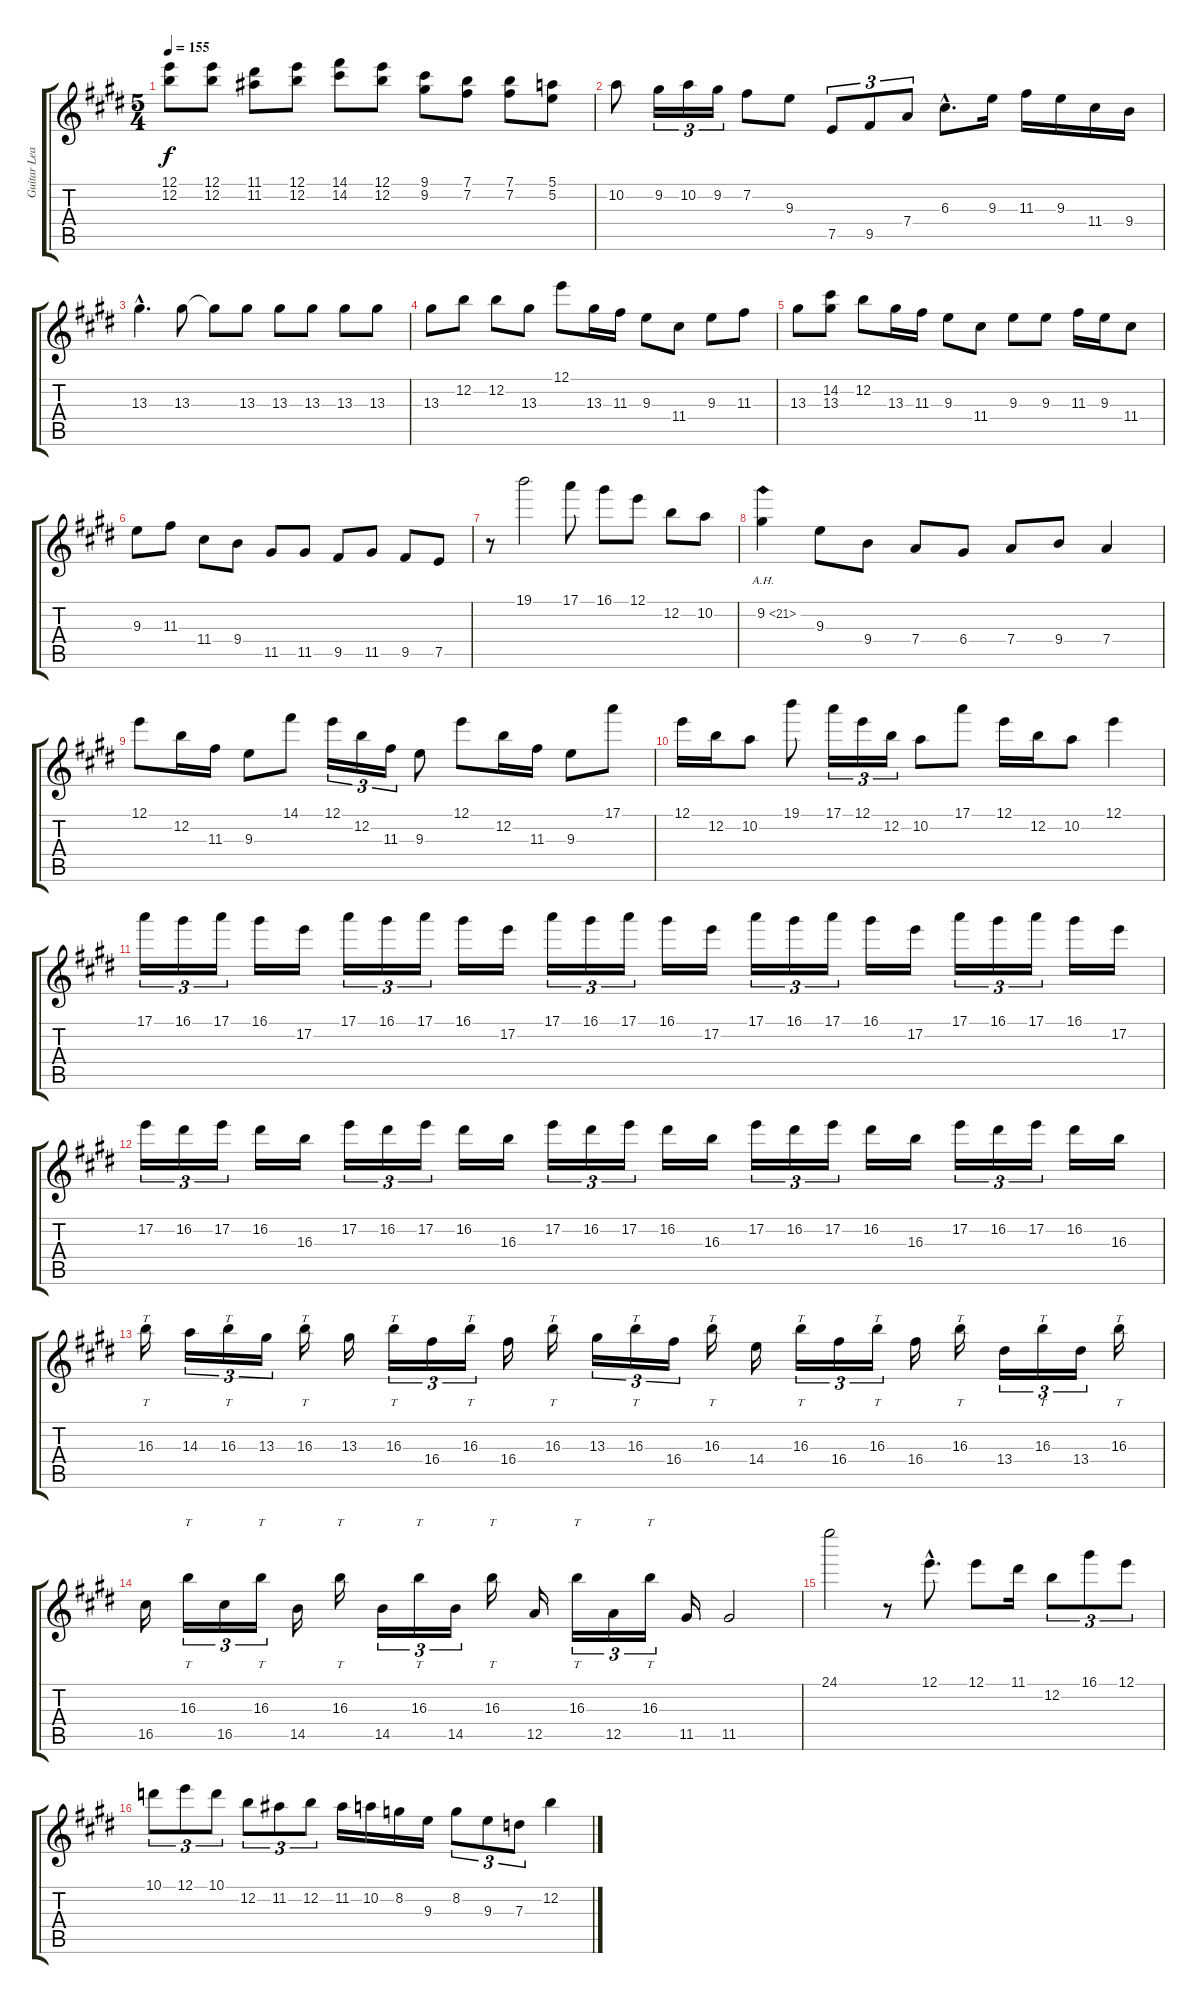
\track ("Guitar Lead" "Guitar Lea") {instrument distortionguitar}
\staff {score tabs}
\tuning (E4 B3 G3 D3 A2 E2) {hide}
\ts (5 4)
\tempo 155
\clef g2
\ks e
(12.1{t} 12.2{t}).8{dy f} (12.1 12.2).8 (11.1 11.2).8 (12.1 12.2).8 (14.1 14.2).8 (12.1 12.2).8 (9.1 9.2).8 (7.1 7.2).8 (7.1 7.2).8 (5.1 5.2).8 |
10.2.8 9.2.16{tu (3 2)} 10.2.16{tu (3 2)} 9.2.16{tu (3 2)} 7.2.8 9.3.8 7.5.8{tu (3 2)} 9.5.8{tu (3 2)} 7.4.8{tu (3 2)} 6.3{hac}.8{d} 9.3.16 11.3.16 9.3.16 11.4.16 9.4.16 |
13.3{hac}.4{d} 13.3.8 13.3{t}.8 13.3.8 13.3.8 13.3.8 13.3.8 13.3.8 |
13.3.8 12.2.8 12.2.8 13.3.8 12.1.8 13.3.16 11.3.16 9.3.8 11.4.8 9.3.8 11.3.8 |
13.3.8 (14.2 13.3).8 12.2.8 13.3.16 11.3.16 9.3.8 11.4.8 9.3.8 9.3.8 11.3.16 9.3.16 11.4.8 |
9.3.8 11.3.8 11.4.8 9.4.8 11.5.8 11.5.8 9.5.8 11.5.8 9.5.8 7.5.8 |
r.8 19.1.2 17.1.8 16.1.8 12.1.8 12.2.8 10.2.8 |
9.2{ah 12}.4 9.3.8 9.4.8 7.4.8 6.4.8 7.4.8 9.4.8 7.4.4 |
12.1.8 12.2.16 11.3.16 9.3.8 14.1.8 12.1.16{tu (3 2)} 12.2.16{tu (3 2)} 11.3.16{tu (3 2)} 9.3.8 12.1.8 12.2.16 11.3.16 9.3.8 17.1.8 |
12.1.16 12.2.16 10.2.8 19.1.8 17.1.16{tu (3 2)} 12.1.16{tu (3 2)} 12.2.16{tu (3 2)} 10.2.8 17.1.8 12.1.16 12.2.16 10.2.8 12.1.4 |
17.1.16{tu (3 2)} 16.1.16{tu (3 2)} 17.1.16{tu (3 2)} 16.1.16 17.2.16 17.1.16{tu (3 2)} 16.1.16{tu (3 2)} 17.1.16{tu (3 2)} 16.1.16 17.2.16 17.1.16{tu (3 2)} 16.1.16{tu (3 2)} 17.1.16{tu (3 2)} 16.1.16 17.2.16 17.1.16{tu (3 2)} 16.1.16{tu (3 2)} 17.1.16{tu (3 2)} 16.1.16 17.2.16 17.1.16{tu (3 2)} 16.1.16{tu (3 2)} 17.1.16{tu (3 2)} 16.1.16 17.2.16 |
17.2.16{tu (3 2)} 16.2.16{tu (3 2)} 17.2.16{tu (3 2)} 16.2.16 16.3.16 17.2.16{tu (3 2)} 16.2.16{tu (3 2)} 17.2.16{tu (3 2)} 16.2.16 16.3.16 17.2.16{tu (3 2)} 16.2.16{tu (3 2)} 17.2.16{tu (3 2)} 16.2.16 16.3.16 17.2.16{tu (3 2)} 16.2.16{tu (3 2)} 17.2.16{tu (3 2)} 16.2.16 16.3.16 17.2.16{tu (3 2)} 16.2.16{tu (3 2)} 17.2.16{tu (3 2)} 16.2.16 16.3.16 |
16.3.16{tt} 14.3.16{tu (3 2)} 16.3.16{tt tu (3 2)} 13.3.16{tu (3 2)} 16.3.16{tt} 13.3.16 16.3.16{tt tu (3 2)} 16.4.16{tu (3 2)} 16.3.16{tt tu (3 2)} 16.4.16 16.3.16{tt} 13.3.16{tu (3 2)} 16.3.16{tt tu (3 2)} 16.4.16{tu (3 2)} 16.3.16{tt} 14.4.16 16.3.16{tt tu (3 2)} 16.4.16{tu (3 2)} 16.3.16{tt tu (3 2)} 16.4.16 16.3.16{tt} 13.4.16{tu (3 2)} 16.3.16{tt tu (3 2)} 13.4.16{tu (3 2)} 16.3.16{tt} |
16.5.16 16.3.16{tt tu (3 2)} 16.5.16{tu (3 2)} 16.3.16{tt tu (3 2)} 14.5.16 16.3.16{tt} 14.5.16{tu (3 2)} 16.3.16{tt tu (3 2)} 14.5.16{tu (3 2)} 16.3.16{tt} 12.5.16 16.3.16{tt tu (3 2)} 12.5.16{tu (3 2)} 16.3.16{tt tu (3 2)} 11.5.16 11.5.2 |
24.1.2 r.8 12.1{hac}.8{d} 12.1.8 11.1.16 12.2.8{tu (3 2)} 16.1.8{tu (3 2)} 12.1.8{tu (3 2)} |
10.1.8{tu (3 2)} 12.1.8{tu (3 2)} 10.1.8{tu (3 2)} 12.2.8{tu (3 2)} 11.2.8{tu (3 2)} 12.2.8{tu (3 2)} 11.2.16 10.2.16 8.2.16 9.3.16 8.2.8{tu (3 2)} 9.3.8{tu (3 2)} 7.3.8{tu (3 2)} 12.2.4
